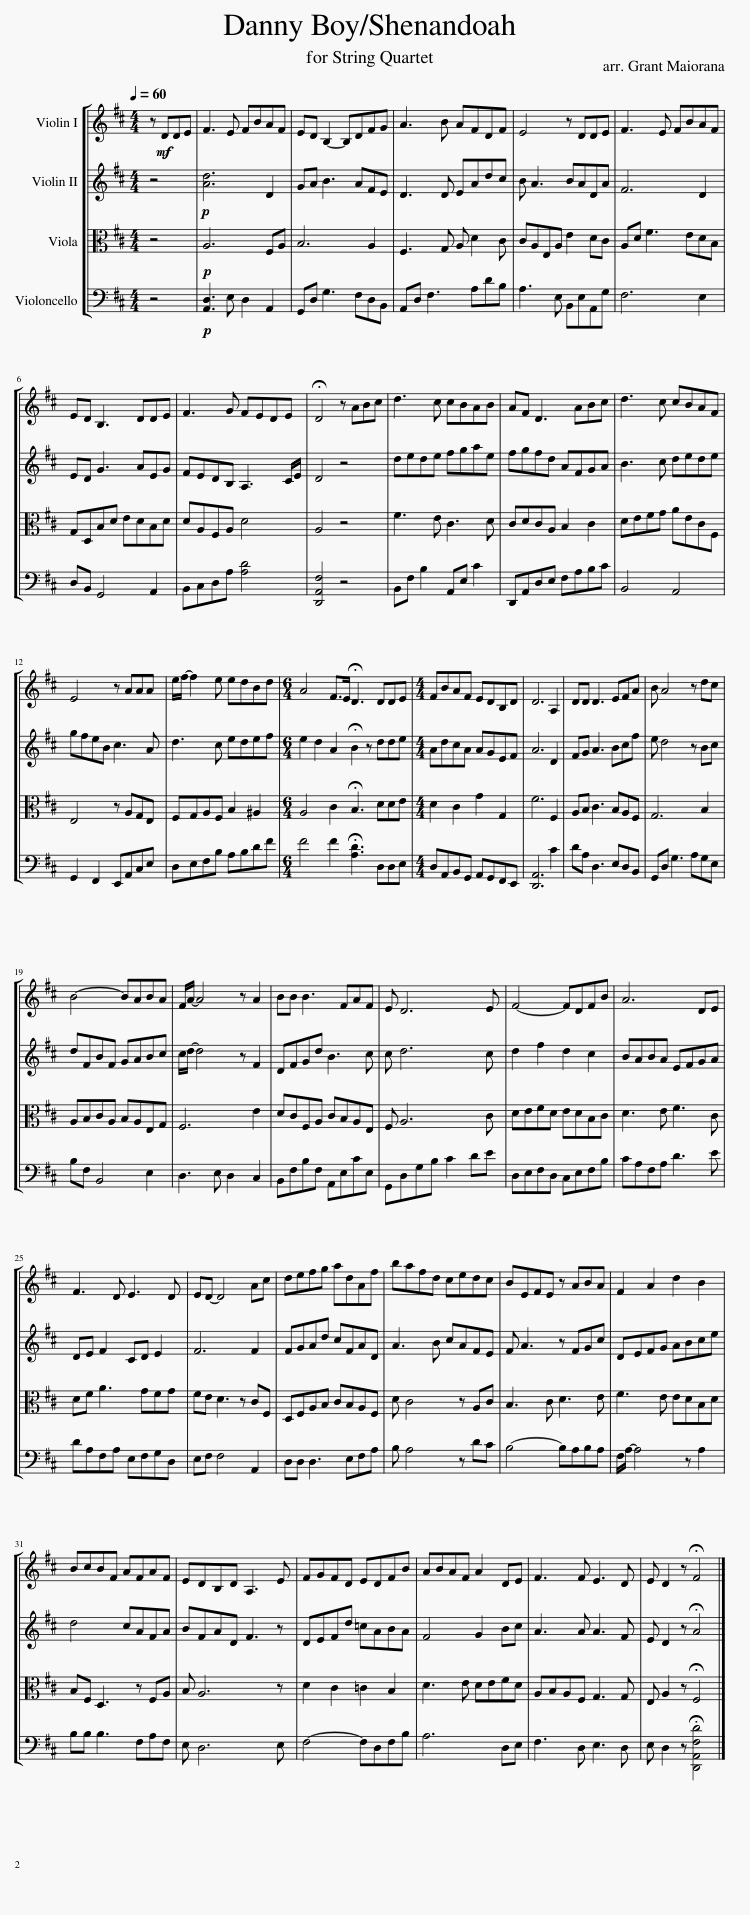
X:1
%%score [ 1 2 3 4 ]
L:1/8
Q:1/4=60
M:4/4
I:linebreak $
K:D
V:1 treble
V:2 treble
V:3 alto
V:4 bass
V:1
 z!mf! DDE | F3 E FBAF | ED B,2- B,DFG | A3 B AFDF | E4 z DDE | %5
 F3 E FBAF |$ ED B,3 DDE | F3 G FEDE | !fermata!D4 z ABc | d3 c cBAB | %10
 AF D3 ABc | d3 c cBAF |$ E4 z AAA | e/f/- f2 e edBd |[M:6/4] A4 F>E !fermata!D3 DDE | %15
[M:4/4] FBAF EDB,D | D6 A,2 | DD D3 EFA | B A4 z dc |$ B4- BABA | %20
 F/A/- A4 z A2 | BB B3 FAF | E D6 E | F4- FDFB | A6 DE |$ %25
 F3 D E3 D | ED- D4 Ac | defg adAf | bafd cedc | BEFE z ABA | %30
 F2 A2 d2 B2 |$ BcBF AFAF | EDB,D A,3 E | FGFD EDFB | ABAF A2 DE | %35
 F3 F E3 D | E D2 z !fermata!F4 |] %37
V:2
 z4 |!p! [Ad]6 D2 | GA B3 AFE | D3 D EAdc | B A3 BADA | %5
 F6 D2 |$ ED G3 AEG | FEDB, A,3 C/E/ | D4 z4 | dede fgae | %10
 fgfd AFGA | B3 c dede |$ gfeB c3 A | d3 c edef |[M:6/4] e2 d2 A2 !fermata!B2 z dde | %15
[M:4/4] AdcA AGEF | A6 D2 | FG A3 Bcf | e d4 z Bc |$ dFBF GABc | %20
 c/d/- d4 z F2 | DFGd B3 c | c d6 c | d2 f2 d2 c2 | BABA EFGA |$ %25
 DE F2 CD E2 | F6 F2 | FGAd cFAD | A3 B cAFE | F A3 z FGc | %30
 DEFG ABce |$ d4 cAFA | BFAD F3 z | DEFd =cABA | F4 G2 Bc | %35
 A3 A A3 F | E D2 z !fermata!A4 |] %37
V:3
 z4 |!p! A,6 F,A, | B,6 A,2 | F,3 G, A, D2 C | CA,E,A, E2 DC | %5
 A,D F3 EDB, |$ G,D,B,D EDB,D | DA,F,A, D4 | A,4 z4 | F3 E C3 D | %10
 CDCA, B,2 C2 | DEFG AECF, |$ E,4 z A,G,E, | F,G,A,F, B,2 ^A,2 |[M:6/4] A,4 C2 !fermata!B,3 DDE | %15
[M:4/4] D2 C2 G2 G,2 | F6 F,2 | A,B, C3 B,A,F, | G,6 B,2 |$ A,B,CA, B,A,E,G, | %20
 F,6 E2 | DCF,A, CB,A,E, | F, A,6 C | DEFD EDB,C | D3 E F3 C |$ %25
 DF A3 GFG | FE D3 z CF, | D,F,A,B, CB,A,F, | D C4 z A,C | B,3 C D3 E | %30
 F3 E EDB,D |$ B,F, D,3 z F,A, | B, A,6 z | D2 C2 =C2 B,2 | D3 E DEFD | %35
 A,B,A,F, G,3 G, | E, A,2 z !fermata!F,4 |] %37
V:4
 z4 |!p! [A,,D,]3 E, D,2 A,,2 | G,,D, G,3 F,D,B,, | A,,D, F,3 A,DB, | A,3 E, B,,E,A,,G, | %5
 F,6 E,2 |$ D,B,, G,,4 A,,2 | B,,C,D,A, [A,D]4 | [D,,A,,F,]4 z4 | B,,F, B,2 A,,E, C2 | %10
 D,,A,,D,E, F,A,B,C | B,,4 A,,4 |$ G,,2 F,,2 E,,A,,C,E, | D,E,F,B, A,B,DF |[M:6/4] F4 F2 !fermata![A,D]3 D,D,E, | %15
[M:4/4] D,A,,B,,G,, A,,G,,F,,E,, | [D,,A,,]6 C2 | DA, D,3 E,D,B,, | G,,D, G,3 A,G,E, |$ B,F, B,,4 E,2 | %20
 D,3 E, D,2 C,2 | B,,F,B,F, A,,E,CE, | G,,D,G,B, C2 DE | D,E,F,D, C,E,F,B, | CA,F,A, D3 E |$ %25
 DA,F,A, E,F,G,D, | E,F, F,4 A,,2 | D,D, D,3 E,F,A, | B, A,4 z DC | B,4- B,A,B,A, | %30
 F,/A,/- A,4 z A,2 |$ B,B, B,3 F,A,F, | E, D,6 E, | F,4- F,D,F,B, | A,6 D,E, | %35
 F,3 D, E,3 D, | E, D,2 z !fermata![D,,A,,F,D]4 |] %37
